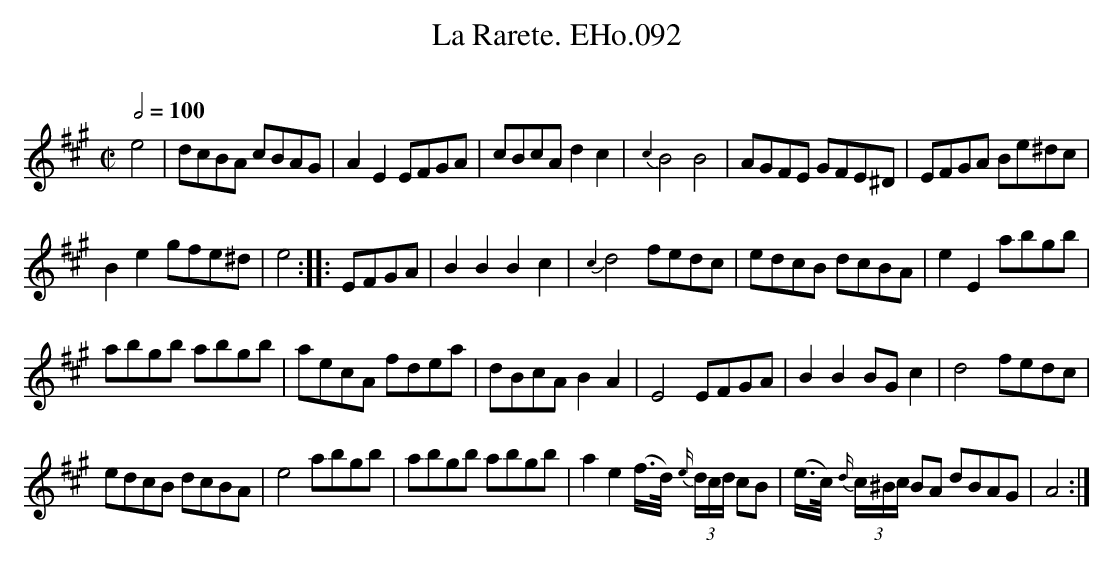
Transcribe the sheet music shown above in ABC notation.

X:1
T:La Rarete. EHo.092
M:C|
L:1/8
Q:1/2=100
O:
K:A
e4 | dcBA cBAG | A2E2 EFGA | cBcA d2c2 | {c2}B4B4 | AGFE GFE^D | EFGA Be^dc |
B2e2 gfe^d | e4 :||: EFGA | B2B2trillB2c2 | {c2}d4fedc | edcB dcBA | e2E2abgb |
abgb abgb | aecA fdea | dBcA B2A2 | E4 EFGA | B2B2BGtrillc2 | d4fedc |
edcB dcBA | e4abgb | abgb abgb | a2e2(f/>d/) {e/}(3d/c/d/ cB | (e/>c/) {d/}(3c/^B/c/ BA dBAG | A4 :|
